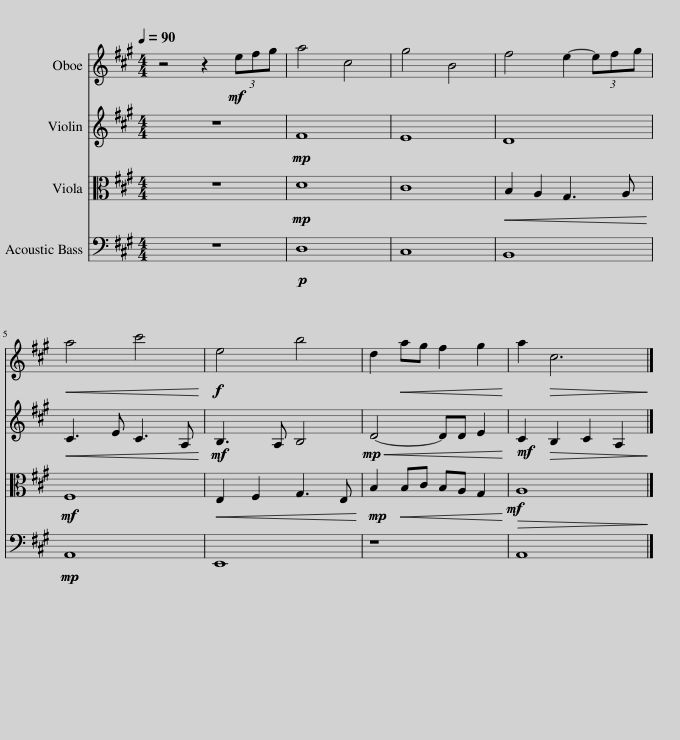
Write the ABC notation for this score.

X:1
%%score 1 2 3 4
L:1/8
Q:1/4=90
M:4/4
I:linebreak $
K:A
V:1 treble
V:2 treble
V:3 alto
V:4 bass transpose=-12
V:1
 z4 z2!mf! (3efg | a4 c4 | g4 B4 | f4 e2- (3efg |$!<(! a4 c'4!<)! | %5
!f! e4 b4 | d2!<(! ag f2 g2!<)! | a2!>(! c6!>)! |] %8
V:2
 z8 |!mp! F8 | E8 | D8 |$!<(! C3 E C3 A,!<)! | %5
!mf! B,3 A, B,4 |!mp!!<(! D4- DD E2!<)! | C2!>(! B,2 C2 A,2!>)! |] %8
V:3
 z8 |!mp! D8 | C8 |!<(! B,2 A,2 G,3 A,!<)! |$!mf! F,8 | %5
!<(! E,2 F,2 G,3 E,!<)! |!mp! B,2!<(! B,C B,A, G,2!<)! |!mf!!mf!!>(! A,8!>)! |] %8
V:4
 z8 |!p! D,8 | C,8 | B,,8 |$!mp! A,,8 | %5
 E,,8 | z8 | A,,8 |] %8
